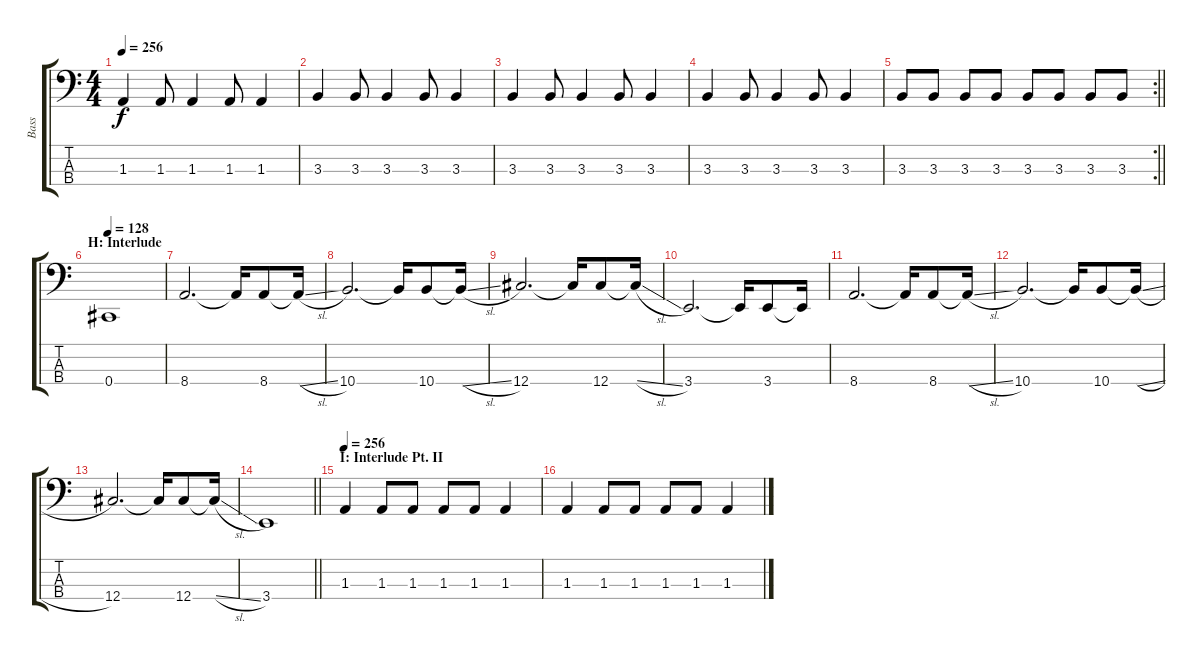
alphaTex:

\track ("Bass" "Bass") {instrument electricbasspick}
\staff {score tabs}
\tuning (Gb2 Db2 Ab1 Db1) {hide}
\ts (4 4)
\tempo 256
\clef f4
\ks c
1.3.4{dy f} 1.3.8 1.3.4 1.3.8 1.3.4 |
3.3.4 3.3.8 3.3.4 3.3.8 3.3.4 |
3.3.4 3.3.8 3.3.4 3.3.8 3.3.4 |
3.3.4 3.3.8 3.3.4 3.3.8 3.3.4 |
\rc 2
\barLineRight lightlight
3.3.8 3.3.8 3.3.8 3.3.8 3.3.8 3.3.8 3.3.8 3.3.8 |
\section ("" "H: Interlude")
\tempo 128
0.4.1 |
8.4.2{d} 8.4{t}.16 8.4.8 8.4{sl t}.16 |
10.4.2{d} 10.4{t}.16 10.4.8 10.4{sl t}.16 |
12.4.2{d} 12.4{t}.16 12.4.8 12.4{sl t}.16 |
3.4.2{d} 3.4{t}.16 3.4.8 3.4{t}.16 |
8.4.2{d} 8.4{t}.16 8.4.8 8.4{sl t}.16 |
10.4.2{d} 10.4{t}.16 10.4.8 10.4{sl t}.16 |
12.4.2{d} 12.4{t}.16 12.4.8 12.4{sl t}.16 |
\barLineRight lightlight
3.4.1 |
\section ("" "I: Interlude Pt. II")
\tempo 256
1.3.4 1.3.8 1.3.8 1.3.8 1.3.8 1.3.4 |
1.3.4 1.3.8 1.3.8 1.3.8 1.3.8 1.3.4
